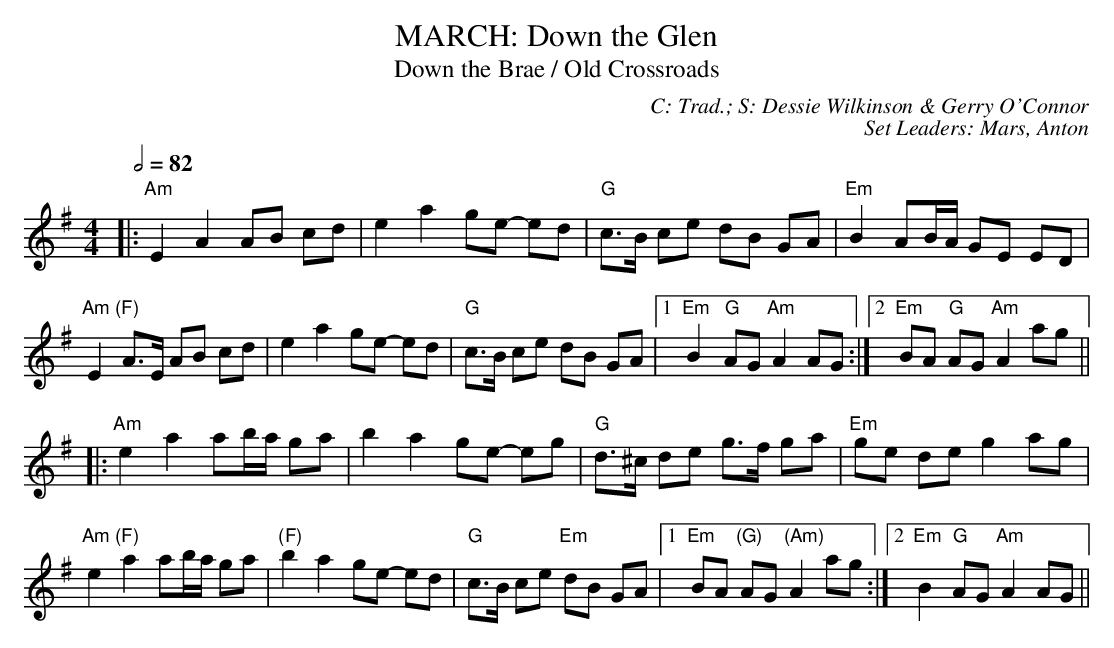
X:1
T: MARCH: Down the Glen
T: Down the Brae / Old Crossroads
C: C: Trad.; S: Dessie Wilkinson & Gerry O'Connor
C: Set Leaders: Mars, Anton
M: 4/4
L: 1/8
Q: 1/2=82
K: Ador
|:"Am"E2 A2 AB cd|e2 a2 ge- ed|"G"c>B ce dB GA|"Em"B2 AB/A/ GE ED|
"Am (F)"E2 A>E AB cd|e2 a2 ge- ed|"G"c>B ce dB GA|1 "Em"B2 "G"AG "Am"A2 AG:|2 "Em"BA "G"AG "Am"A2 ag||
|:"Am"e2 a2 ab/a/ ga|b2 a2 ge- eg|"G"d>^c de g>f ga|"Em"ge de g2 ag|
"Am (F)"e2 a2 ab/a/ ga|"(F)"b2 a2 ge- ed|"G"c>B ce "Em"dB GA|1 "Em"BA "(G)"AG "(Am)"A2 ag:|2 "Em"B2 "G"AG "Am"A2 AG||
